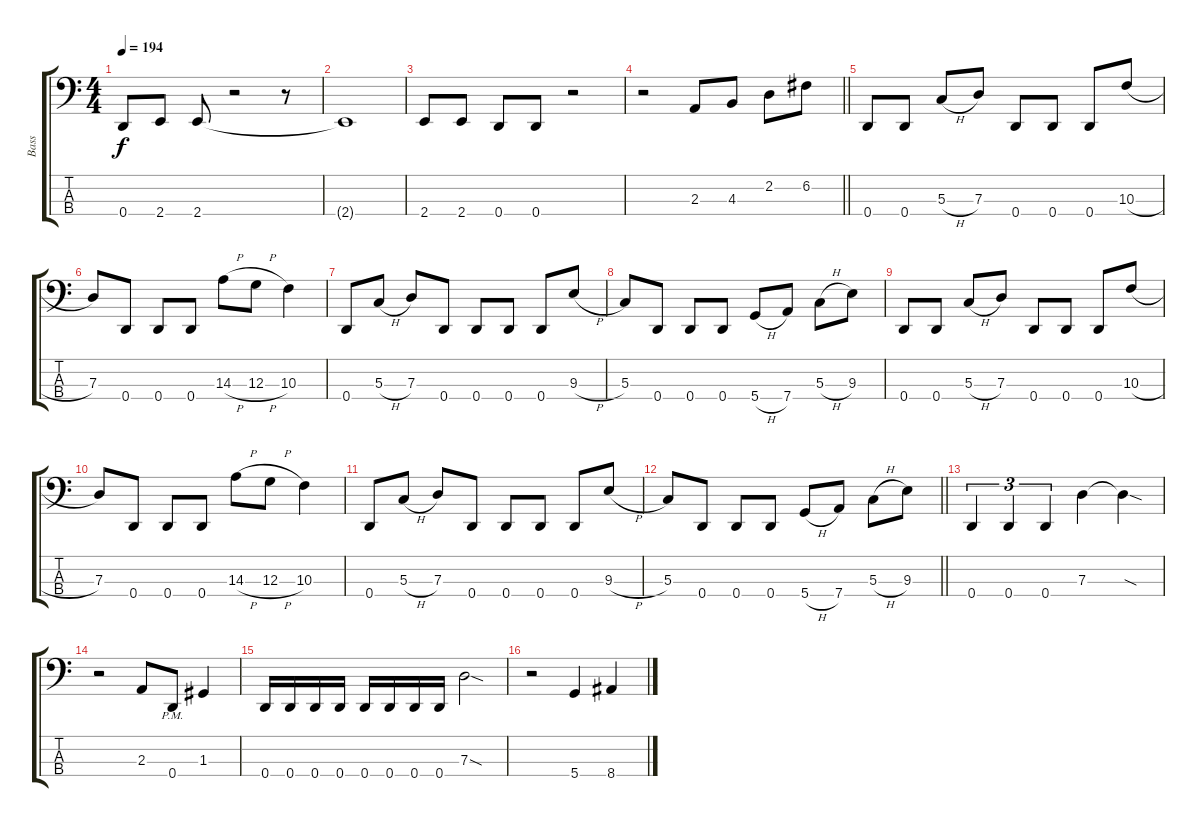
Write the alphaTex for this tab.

\track ("Bass" "Bass") {instrument electricbasspick}
\staff {score tabs}
\tuning (F2 C2 G1 D1) {hide}
\ts (4 4)
\tempo 194
\clef f4
\ks c
0.4.8{dy f} 2.4.8 2.4.8 r.2 r.8 |
2.4{t}.1 |
2.4.8 2.4.8 0.4.8 0.4.8 r.2 |
\barLineRight lightlight
r.2 2.3.8 4.3.8 2.2.8 6.2.8 |
0.4.8 0.4.8 5.3{h}.8 7.3.8 0.4.8 0.4.8 0.4.8 10.3{h}.8 |
7.3.8 0.4.8 0.4.8 0.4.8 14.3{h}.8 12.3{h}.8 10.3.4 |
0.4.8 5.3{h}.8 7.3.8 0.4.8 0.4.8 0.4.8 0.4.8 9.3{h}.8 |
5.3.8 0.4.8 0.4.8 0.4.8 5.4{h}.8 7.4.8 5.3{h}.8 9.3.8 |
0.4.8 0.4.8 5.3{h}.8 7.3.8 0.4.8 0.4.8 0.4.8 10.3{h}.8 |
7.3.8 0.4.8 0.4.8 0.4.8 14.3{h}.8 12.3{h}.8 10.3.4 |
0.4.8 5.3{h}.8 7.3.8 0.4.8 0.4.8 0.4.8 0.4.8 9.3{h}.8 |
\barLineRight lightlight
5.3.8 0.4.8 0.4.8 0.4.8 5.4{h}.8 7.4.8 5.3{h}.8 9.3.8 |
0.4.4{tu (3 2)} 0.4.4{tu (3 2)} 0.4.4{tu (3 2)} 7.3.4 7.3{sod t}.4 |
r.2 2.3.8 0.4{pm}.8 1.3.4 |
0.4.16 0.4.16 0.4.16 0.4.16 0.4.16 0.4.16 0.4.16 0.4.16 7.3{sod}.2 |
r.2 5.4.4 8.4.4
